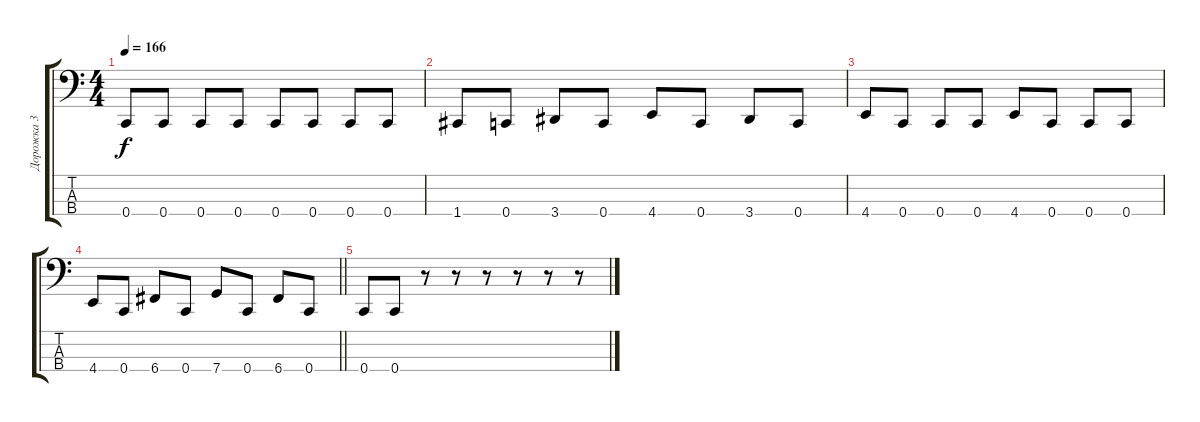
\track ("Дорожка 3" "Дорожка 3") {instrument slapbass1}
\staff {score tabs}
\tuning (Eb2 Bb1 F1 C1) {hide}
\ts (4 4)
\tempo 166
\clef f4
\ks c
0.4.8{dy f} 0.4.8 0.4.8 0.4.8 0.4.8 0.4.8 0.4.8 0.4.8 |
1.4.8 0.4.8 3.4.8 0.4.8 4.4.8 0.4.8 3.4.8 0.4.8 |
4.4.8 0.4.8 0.4.8 0.4.8 4.4.8 0.4.8 0.4.8 0.4.8 |
\barLineRight lightlight
4.4.8 0.4.8 6.4.8 0.4.8 7.4.8 0.4.8 6.4.8 0.4.8 |
0.4.8 0.4.8 r.8 r.8 r.8 r.8 r.8 r.8
